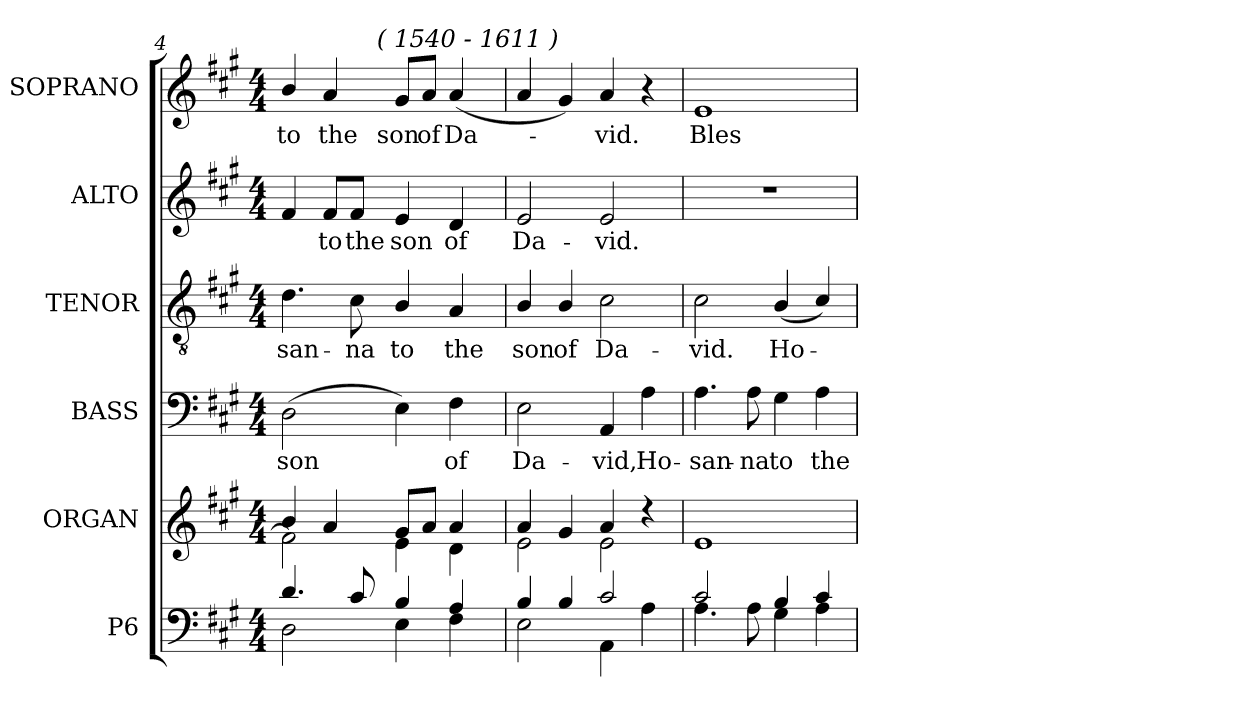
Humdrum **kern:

**kern	**kern	**kern	**text	**kern	**text	**kern	**text	**kern	**text
*part6	*part5	*part4	*part4	*part3	*part3	*part2	*part2	*part1	*part1
*staff6	*staff5	*staff4	*staff4	*staff3	*staff3	*staff2	*staff2	*staff1	*staff1
*I"P6	*I"ORGAN	*I"BASS	*	*I"TENOR	*	*I"ALTO	*	*I"SOPRANO	*
*	*I'A.	*I'B.	*	*I'T.	*	*I'A.	*	*I'S.	*
*clefF4	*clefG2	*clefF4	*	*clefGv2	*	*clefG2	*	*clefG2	*
*	*	*	*	*ITrd7c12	*	*	*	*	*
*k[f#c#g#]	*k[f#c#g#]	*k[f#c#g#]	*	*k[f#c#g#]	*	*k[f#c#g#]	*	*k[f#c#g#]	*
*A:	*A:	*A:	*	*A:	*	*A:	*	*A:	*
*M4/4	*M4/4	*M4/4	*	*M4/4	*	*M4/4	*	*M4/4	*
=4	=4	=4	=4	=4	=4	=4	=4	=4	=4
*^	*^	*	*	*	*	*	*	*	*
!	!	!	!	!	!LO:LY:b:color=#000000	!	!	!	!	!	!
!	!	!	!	!	!	!	!LO:LY:b:color=#000000	!	!	!	!
!	!	!	!	!	!	!	!	!	!	!	!LO:LY:b:color=#000000
*	*	*	*	*	*	*	*	*	*	*^	*
4.di/	2Di\	4bi/	2f#i\]	(2Di\	son	4.Di\	-san-	4f#i/	.	4bi/	4ryy	to
!	!	!	!	!	!	!	!	!	!LO:LY:b:color=#000000	!	!	!
!	!	!	!	!	!	!	!	!	!	!	!	!LO:LY:b:color=#000000
.	.	4ai/	.	.	.	.	.	8f#i/L	to	4ai/	8ryy	the
!	!	!	!	!	!	!	!LO:LY:b:color=#000000	!	!	!	!	!
!	!	!	!	!	!	!	!	!	!LO:LY:b:color=#000000	!	!	!
8c#i/	.	.	.	.	.	8C#i\	-na	8f#i/J	the	.	32ryy	.
.	.	.	.	.	.	.	.	.	.	.	64ryy	.
.	.	.	.	.	.	.	.	.	.	.	128ryy	.
.	.	.	.	.	.	.	.	.	.	.	512.ryy	.
!	!	!	!	!	!	!	!	!	!	!	!LO:TX:a:i:t=( 1540 - 1611 )	!
.	.	.	.	.	.	.	.	.	.	.	2ryy	.
!	!	!	!	!	!	!	!LO:LY:b:color=#000000	!	!	!	!	!
!	!	!	!	!	!	!	!	!	!LO:LY:b:color=#000000	!	!	!
!	!	!	!	!	!	!	!	!	!	!	!	!LO:LY:b:color=#000000
4Bi/	4Ei\	8g#i/L	4ei\	4Ei\)	.	4BBi/	to	4ei/	son	8g#i/L	.	son
!	!	!	!	!	!	!	!	!	!	!	!	!LO:LY:b:color=#000000
.	.	8ai/J	.	.	.	.	.	.	.	8ai/J	.	of
!	!	!	!	!	!LO:LY:b:color=#000000	!	!	!	!	!	!	!
!	!	!	!	!	!	!	!LO:LY:b:color=#000000	!	!	!	!	!
!	!	!	!	!	!	!	!	!	!LO:LY:b:color=#000000	!	!	!
!	!	!	!	!	!	!	!	!	!	!	!	!LO:LY:b:color=#000000
4Ai/	4F#i\	4ai/	4di\	4F#i\	of	4AAi/	the	4di/	of	(4ai/	.	Da-
.	.	.	.	.	.	.	.	.	.	.	16ryy	.
.	.	.	.	.	.	.	.	.	.	.	256ryy	.
.	.	.	.	.	.	.	.	.	.	.	1024ryy	.
*	*	*	*	*	*	*	*	*	*	*v	*v	*
!!LO:LB:g=z
=5	=5	=5	=5	=5	=5	=5	=5	=5	=5	=5	=5
*	*	*	*	*	*	*	*	*	*	*^	*
!	!	!	!	!	!LO:LY:b:color=#000000	!	!	!	!	!	!	!
*	*	*	*	*	*	*	*	*	*	*v	*v	*
*	*	*	*	*	*	*	*	*	*	*^	*
!	!	!	!	!	!	!	!LO:LY:b:color=#000000	!	!	!	!	!
*	*	*	*	*	*	*	*	*	*	*v	*v	*
*	*	*	*	*	*	*	*	*	*	*^	*
!	!	!	!	!	!	!	!	!	!LO:LY:b:color=#000000	!	!	!
*	*	*	*	*	*	*	*	*	*	*v	*v	*
4Bi/	2Ei\	4ai/	2ei\	2Ei\	Da-	4BBi/	son	2ei/	Da-	4ai/	.
!	!	!	!	!	!	!	!LO:LY:b:color=#000000	!	!	!	!
4Bi/	.	4g#i/	.	.	.	4BBi/	of	.	.	4g#i/)	.
!	!	!	!	!	!LO:LY:b:color=#000000	!	!	!	!	!	!
!	!	!	!	!	!	!	!LO:LY:b:color=#000000	!	!	!	!
!	!	!	!	!	!	!	!	!	!LO:LY:b:color=#000000	!	!
!	!	!	!	!	!	!	!	!	!	!	!LO:LY:b:color=#000000
2c#i/	4AAi\	4ai/	2ei\	4AAi/	-vid,	2C#i\	Da-	2ei/	-vid.	4ai/	-vid.
!	!	!	!	!	!LO:LY:b:color=#000000	!	!	!	!	!	!
.	4Ai\	4r	.	4Ai\	Ho-	.	.	.	.	4r	.
*	*	*v	*v	*	*	*	*	*	*	*	*
=6	=6	=6	=6	=6	=6	=6	=6	=6	=6	=6
!	!	!	!	!LO:LY:b:color=#000000	!	!	!	!	!	!
!	!	!	!	!	!	!LO:LY:b:color=#000000	!	!	!	!
!	!	!	!	!	!	!	!	!	!	!LO:LY:b:color=#000000
2c#i/	4.Ai\	1ei	4.Ai\	-san-	2C#i\	-vid.	1r	.	1ei	Bles-
!	!	!	!	!LO:LY:b:color=#000000	!	!	!	!	!	!
.	8Ai\	.	8Ai\	-na	.	.	.	.	.	.
!	!	!	!	!LO:LY:b:color=#000000	!	!	!	!	!	!
!	!	!	!	!	!	!LO:LY:b:color=#000000	!	!	!	!
4Bi/	4G#i\	.	4G#i\	to	(4BBi/	Ho-	.	.	.	.
!	!	!	!	!LO:LY:b:color=#000000	!	!	!	!	!	!
4c#i/	4Ai\	.	4Ai\	the	4C#i/)	.	.	.	.	.
*v	*v	*	*	*	*	*	*	*	*	*
=	=	=	=	=	=	=	=	=	=
*-	*-	*-	*-	*-	*-	*-	*-	*-	*-
